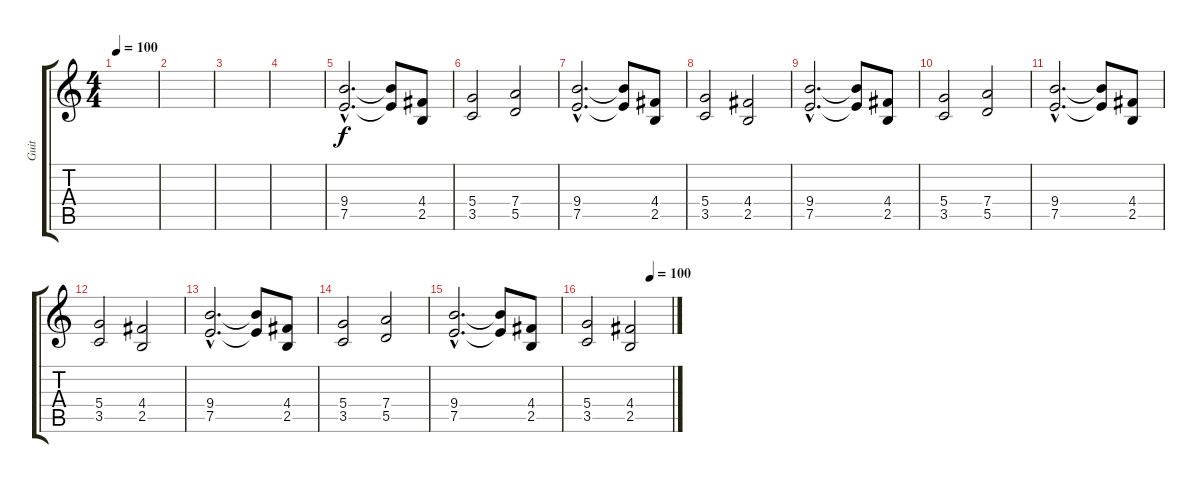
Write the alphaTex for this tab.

\track ("Guit" "Guit") {instrument distortionguitar}
\staff {score tabs}
\tuning (E4 B3 G3 D3 A2 E2) {hide}
\ts (4 4)
\tempo 100
\tempo 120
\tempo 100
\clef g2
\ks c
|
|
|
|
(9.4{hac} 7.5{hac}).2{d} (9.4{t} 7.5{t}).8 (4.4 2.5).8 |
(5.4 3.5).2 (7.4 5.5).2 |
(9.4{hac} 7.5{hac}).2{d} (9.4{t} 7.5{t}).8 (4.4 2.5).8 |
(5.4 3.5).2 (4.4 2.5).2 |
(9.4{hac} 7.5{hac}).2{d} (9.4{t} 7.5{t}).8 (4.4 2.5).8 |
(5.4 3.5).2 (7.4 5.5).2 |
(9.4{hac} 7.5{hac}).2{d} (9.4{t} 7.5{t}).8 (4.4 2.5).8 |
(5.4 3.5).2 (4.4 2.5).2 |
(9.4{hac} 7.5{hac}).2{d} (9.4{t} 7.5{t}).8 (4.4 2.5).8 |
(5.4 3.5).2 (7.4 5.5).2 |
(9.4{hac} 7.5{hac}).2{d} (9.4{t} 7.5{t}).8 (4.4 2.5).8 |
\tempo (100 0.75)
(5.4 3.5).2 (4.4 2.5).2
